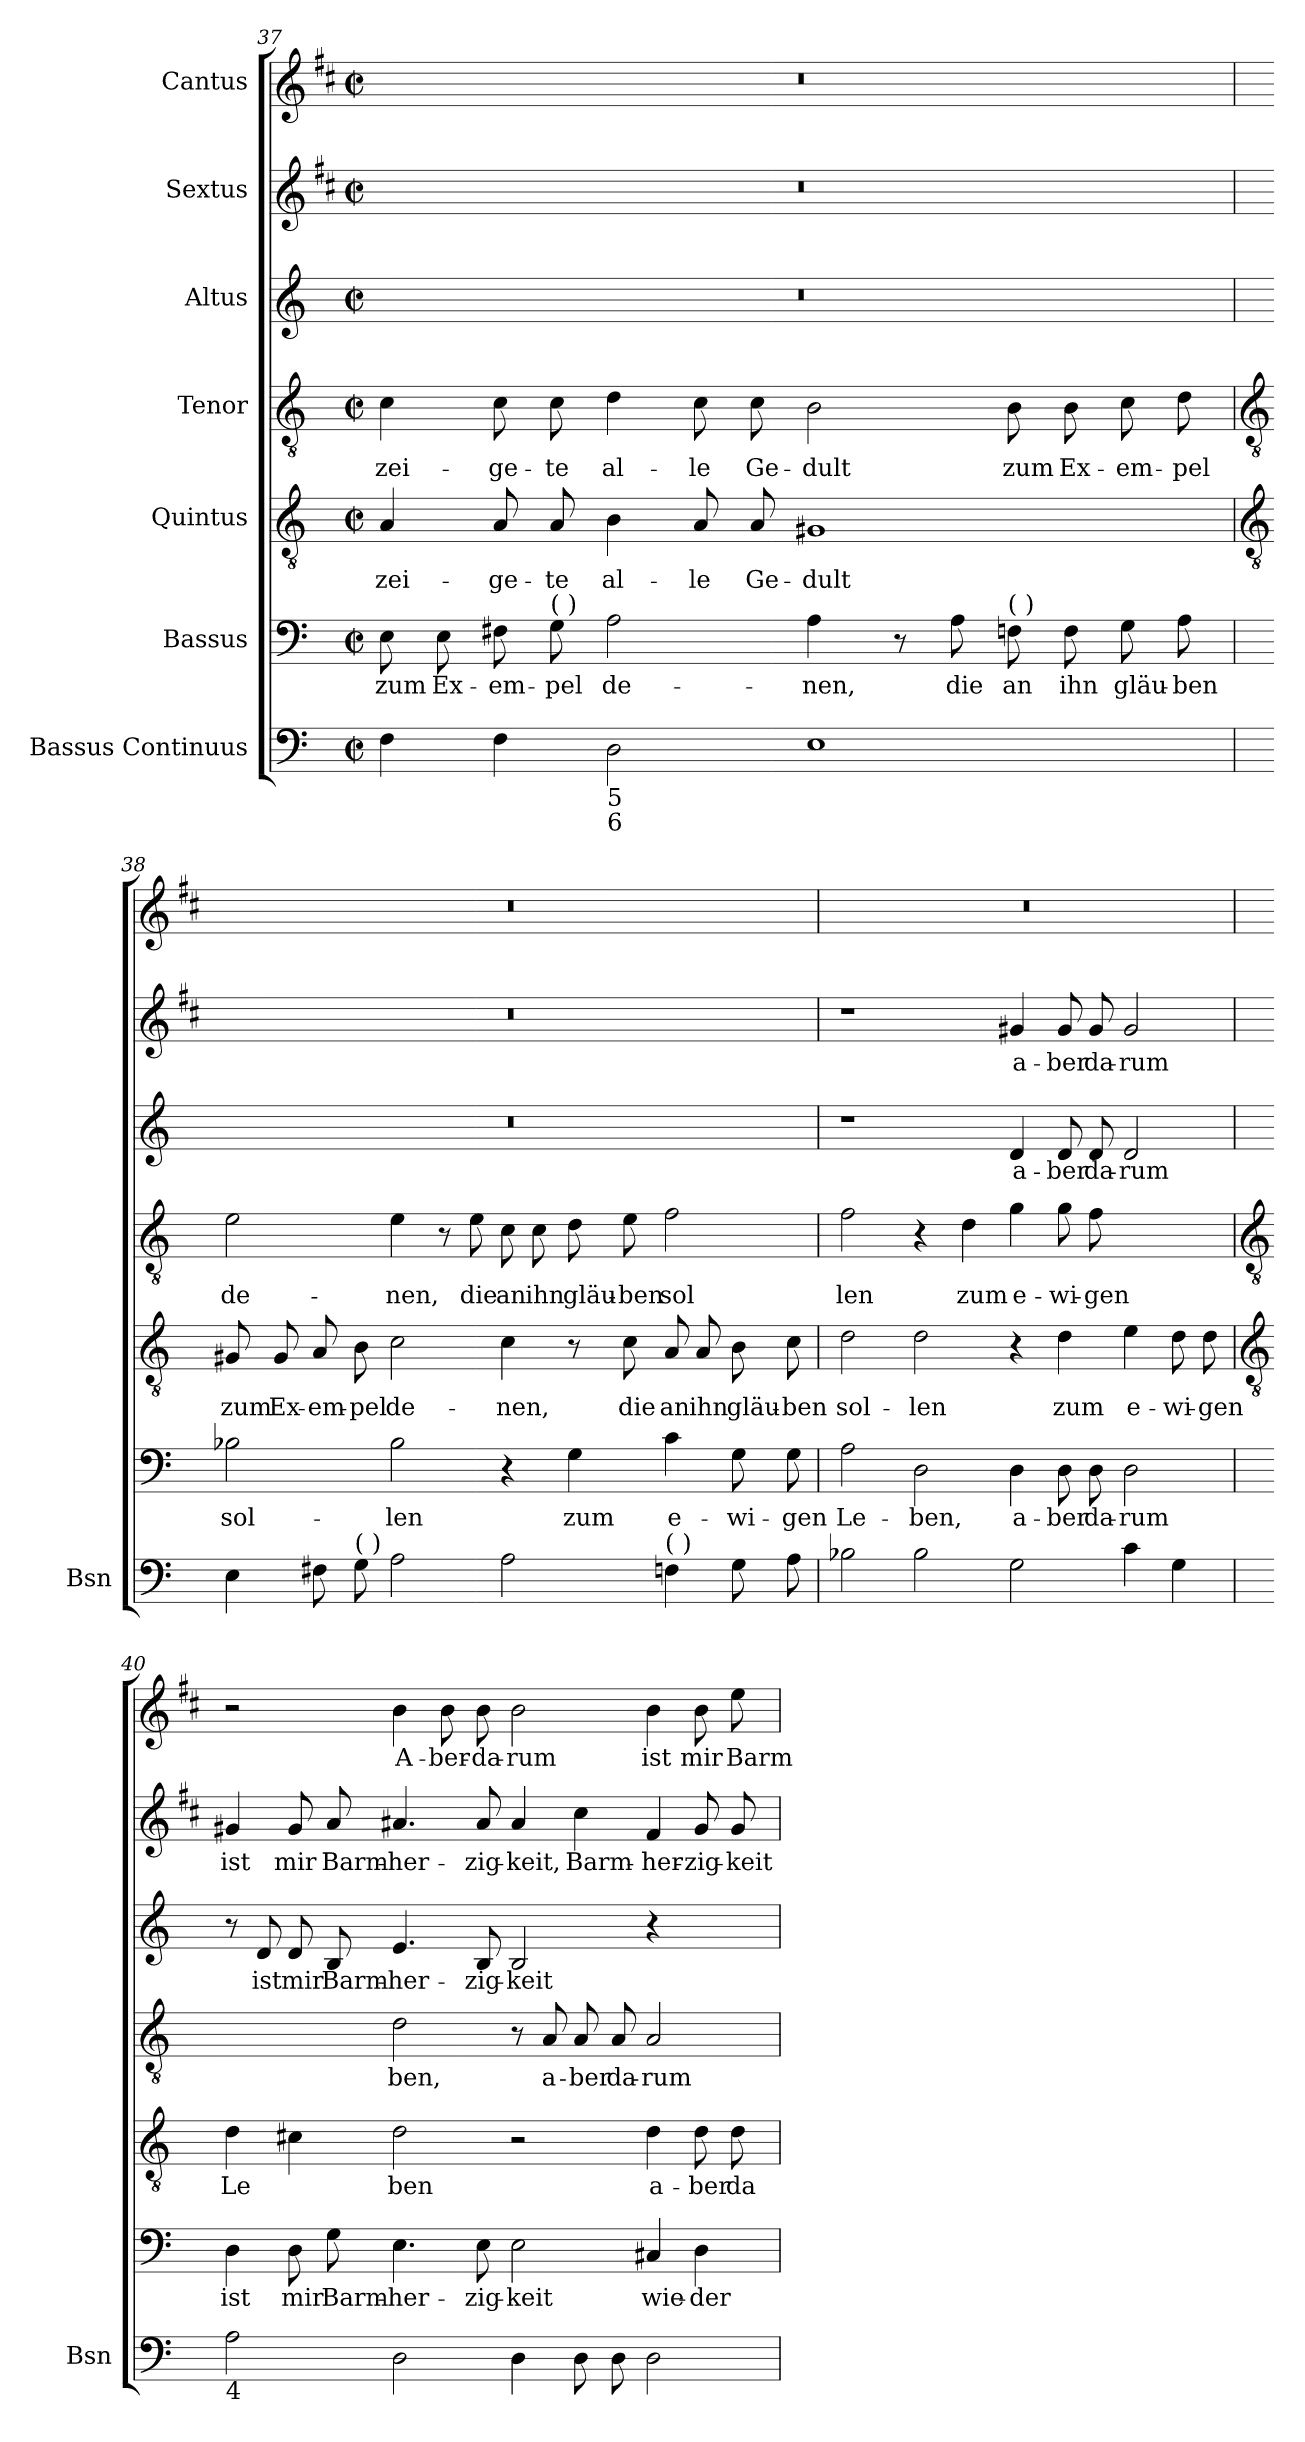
**kern	**kern	**text	**kern	**text	**kern	**text	**kern	**text	**kern	**text	**kern	**text
*part7	*part6	*part6	*part5	*part5	*part4	*part4	*part3	*part3	*part2	*part2	*part1	*part1
*staff7	*staff6	*staff6	*staff5	*staff5	*staff4	*staff4	*staff3	*staff3	*staff2	*staff2	*staff1	*staff1
*I"Bassus Continuus	*I"Bassus	*	*I"Quintus	*	*I"Tenor	*	*I"Altus	*	*I"Sextus	*	*I"Cantus	*
*I'Bsn	*	*	*	*	*	*	*	*	*	*	*	*
!!LO:LB:g=z
*clefF4	*clefF4	*	*clefGv2	*	*clefGv2	*	*clefG2	*	*clefG2	*	*clefG2	*
*	*	*	*	*	*	*	*	*	*ITrd1c2	*	*ITrd1c2	*
*k[]	*k[]	*	*k[]	*	*k[]	*	*k[]	*	*k[]	*	*k[]	*
*C:	*C:	*	*C:	*	*C:	*	*C:	*	*C:	*	*C:	*
*M4/2	*M4/2	*	*M4/2	*	*M4/2	*	*M4/2	*	*M4/2	*	*M4/2	*
*met(c|)	*met(c|)	*	*met(c|)	*	*met(c|)	*	*met(c|)	*	*met(c|)	*	*met(c|)	*
=37	=37	=37	=37	=37	=37	=37	=37	=37	=37	=37	=37	=37
!	!	!LO:LY:b	!	!LO:LY:b	!	!LO:LY:b	!	!	!	!	!	!
4F	8E	zum	4A	-zei-	4c	-zei-	0r	.	0r	.	0r	.
!	!	!LO:LY:b	!	!	!	!	!	!	!	!	!	!
.	8E	Ex-	.	.	.	.	.	.	.	.	.	.
!	!	!LO:LY:b	!	!LO:LY:b	!	!LO:LY:b	!	!	!	!	!	!
4F	8F#X	-em-	8A	-ge-	8c	-ge-	.	.	.	.	.	.
!	!LO:TX:a:t=(  )	!	!	!	!	!	!	!	!	!	!	!
!	!	!LO:LY:b	!	!LO:LY:b	!	!LO:LY:b	!	!	!	!	!	!
.	8G	-pel	8A	-te	8c	-te	.	.	.	.	.	.
!LO:TX:b:t=5	!	!	!	!	!	!	!	!	!	!	!	!
!LO:TX:b:t=6	!	!	!	!	!	!	!	!	!	!	!	!
!	!	!LO:LY:b	!	!LO:LY:b	!	!LO:LY:b	!	!	!	!	!	!
2D	2A	de-	4B	al-	4d	al-	.	.	.	.	.	.
!	!	!	!	!LO:LY:b	!	!LO:LY:b	!	!	!	!	!	!
.	.	.	8A	-le	8c	-le	.	.	.	.	.	.
!	!	!	!	!LO:LY:b	!	!LO:LY:b	!	!	!	!	!	!
.	.	.	8A	Ge-	8c	Ge-	.	.	.	.	.	.
!	!	!LO:LY:b	!	!LO:LY:b	!	!LO:LY:b	!	!	!	!	!	!
1E	4A	-nen,	1G#X	-dult	2B	-dult	.	.	.	.	.	.
.	8r	.	.	.	.	.	.	.	.	.	.	.
!	!	!LO:LY:b	!	!	!	!	!	!	!	!	!	!
.	8A	die	.	.	.	.	.	.	.	.	.	.
!	!LO:TX:a:t=(  )	!	!	!	!	!	!	!	!	!	!	!
!	!	!LO:LY:b	!	!	!	!LO:LY:b	!	!	!	!	!	!
.	8Fn	an	.	.	8B	zum	.	.	.	.	.	.
!	!	!LO:LY:b	!	!	!	!LO:LY:b	!	!	!	!	!	!
.	8F	ihn	.	.	8B	Ex-	.	.	.	.	.	.
!	!	!LO:LY:b	!	!	!	!LO:LY:b	!	!	!	!	!	!
.	8G	gläu-	.	.	8c	-em-	.	.	.	.	.	.
!	!	!LO:LY:b	!	!	!	!LO:LY:b	!	!	!	!	!	!
.	8A	-ben	.	.	8d	-pel	.	.	.	.	.	.
!!LO:LB:g=z
=38	=38	=38	=38	=38	=38	=38	=38	=38	=38	=38	=38	=38
*	*	*	*clefGv2	*	*clefGv2	*	*	*	*	*	*	*
!	!	!LO:LY:b	!	!LO:LY:b	!	!LO:LY:b	!	!	!	!	!	!
4E	2B-X	sol-	8G#X	zum	2e	de-	0r	.	0r	.	0r	.
!	!	!	!	!LO:LY:b	!	!	!	!	!	!	!	!
.	.	.	8G#	Ex-	.	.	.	.	.	.	.	.
!	!	!	!	!LO:LY:b	!	!	!	!	!	!	!	!
8F#	.	.	8A	-em-	.	.	.	.	.	.	.	.
!LO:TX:a:t=(  )	!	!	!	!	!	!	!	!	!	!	!	!
!	!	!	!	!LO:LY:b	!	!	!	!	!	!	!	!
8G	.	.	8B	-pel	.	.	.	.	.	.	.	.
!	!	!LO:LY:b	!	!LO:LY:b	!	!LO:LY:b	!	!	!	!	!	!
2A	2B-	-len	2c	de-	4e	-nen,	.	.	.	.	.	.
.	.	.	.	.	8r	.	.	.	.	.	.	.
!	!	!	!	!	!	!LO:LY:b	!	!	!	!	!	!
.	.	.	.	.	8e	die	.	.	.	.	.	.
!	!	!	!	!LO:LY:b	!	!LO:LY:b	!	!	!	!	!	!
2A	4r	.	4c	-nen,	8c	an	.	.	.	.	.	.
!	!	!	!	!	!	!LO:LY:b	!	!	!	!	!	!
.	.	.	.	.	8c	ihn	.	.	.	.	.	.
!	!	!LO:LY:b	!	!	!	!LO:LY:b	!	!	!	!	!	!
.	4G	zum	8r	.	8d	gläu-	.	.	.	.	.	.
!	!	!	!	!LO:LY:b	!	!LO:LY:b	!	!	!	!	!	!
.	.	.	8c	die	8e	-ben	.	.	.	.	.	.
!LO:TX:a:t=(  )	!	!	!	!	!	!	!	!	!	!	!	!
!	!	!LO:LY:b	!	!LO:LY:b	!	!LO:LY:b	!	!	!	!	!	!
4F	4c	e-	8A	an	2f	sol	.	.	.	.	.	.
!	!	!	!	!LO:LY:b	!	!	!	!	!	!	!	!
.	.	.	8A	ihn	.	.	.	.	.	.	.	.
!	!	!LO:LY:b	!	!LO:LY:b	!	!	!	!	!	!	!	!
8G	8G	-wi-	8B	gläu-	.	.	.	.	.	.	.	.
!	!	!LO:LY:b	!	!LO:LY:b	!	!	!	!	!	!	!	!
8A	8G	-gen	8c	-ben	.	.	.	.	.	.	.	.
!!LO:LB:g=z
=39	=39	=39	=39	=39	=39	=39	=39	=39	=39	=39	=39	=39
!	!	!LO:LY:b	!	!LO:LY:b	!	!LO:LY:b	!	!	!	!	!	!
2B-X	2A	Le-	2d	sol-	2f	len	1r	.	1r	.	0r	.
!	!	!LO:LY:b	!	!LO:LY:b	!	!	!	!	!	!	!	!
2B-	2D	-ben,	2d	-len	4r	.	.	.	.	.	.	.
!	!	!	!	!	!	!LO:LY:b	!	!	!	!	!	!
.	.	.	.	.	4d	zum	.	.	.	.	.	.
!	!	!LO:LY:b	!	!	!	!LO:LY:b	!	!LO:LY:b	!	!LO:LY:b	!	!
2G	4D	a-	4r	.	4g	e-	4d	a-	4f#X	a-	.	.
!	!	!LO:LY:b	!	!LO:LY:b	!	!LO:LY:b	!	!LO:LY:b	!	!LO:LY:b	!	!
.	8D	-ber	4d	zum	8g	-wi-	8d	-ber	8f#	-ber	.	.
!	!	!LO:LY:b	!	!	!	!LO:LY:b	!	!LO:LY:b	!	!LO:LY:b	!	!
.	8D	da-	.	.	8f	-gen	8d	da-	8f#	da-	.	.
!	!	!LO:LY:b	!	!LO:LY:b	!	!LO:LY:b	!	!LO:LY:b	!	!LO:LY:b	!	!
4c	2D	-rum	4e	e-	[2eyy	Le	2d	-rum	2f#	-rum	.	.
!	!	!	!	!LO:LY:b	!	!	!	!	!	!	!	!
4G	.	.	8d	-wi-	.	.	.	.	.	.	.	.
!	!	!	!	!LO:LY:b	!	!	!	!	!	!	!	!
.	.	.	8d	-gen	.	.	.	.	.	.	.	.
!!LO:LB:g=z
=40	=40	=40	=40	=40	=40	=40	=40	=40	=40	=40	=40	=40
*	*	*	*clefGv2	*	*clefGv2	*	*	*	*	*	*	*
!LO:TX:b:t=4	!	!	!	!	!	!	!	!	!	!	!	!
!	!	!LO:LY:b	!	!LO:LY:b	!	!	!	!	!	!LO:LY:b	!	!
2A	4D	ist	4d	Le	2eyy]	.	8r	.	4f#	ist	2r	.
!	!	!	!	!	!	!	!	!LO:LY:b	!	!	!	!
.	.	.	.	.	.	.	8d	ist	.	.	.	.
!	!	!LO:LY:b	!	!	!	!	!	!LO:LY:b	!	!LO:LY:b	!	!
.	8D	mir	4c#X	.	.	.	8d	mir	8f#	mir	.	.
!	!	!LO:LY:b	!	!	!	!	!	!LO:LY:b	!	!LO:LY:b	!	!
.	8G	Barm-	.	.	.	.	8B	Barm-	8g	Barm-	.	.
!	!	!LO:LY:b	!	!LO:LY:b	!	!LO:LY:b	!	!LO:LY:b	!	!LO:LY:b	!	!LO:LY:b
2D	4.E	-her-	2d	ben	2d	ben,	4.e	-her-	4.g#X	-her-	4a	A-
!	!	!	!	!	!	!	!	!	!	!	!	!LO:LY:b
.	.	.	.	.	.	.	.	.	.	.	8a	-ber-
!	!	!LO:LY:b	!	!	!	!	!	!LO:LY:b	!	!LO:LY:b	!	!LO:LY:b
.	8E	-zig-	.	.	.	.	8B	-zig-	8g#	-zig-	8a	-da-
!	!	!LO:LY:b	!	!	!	!	!	!LO:LY:b	!	!LO:LY:b	!	!LO:LY:b
4D	2E	-keit	2r	.	8r	.	2B	-keit	4g#	-keit,	2a	-rum
!	!	!	!	!	!	!LO:LY:b	!	!	!	!	!	!
.	.	.	.	.	8A	a-	.	.	.	.	.	.
!	!	!	!	!	!	!LO:LY:b	!	!	!	!LO:LY:b	!	!
8D	.	.	.	.	8A	-ber	.	.	4b	Barm-	.	.
!	!	!	!	!	!	!LO:LY:b	!	!	!	!	!	!
8D	.	.	.	.	8A	da-	.	.	.	.	.	.
!	!	!LO:LY:b	!	!LO:LY:b	!	!LO:LY:b	!	!	!	!LO:LY:b	!	!LO:LY:b
2D	4C#X	wie-	4d	a-	2A	-rum	4r	.	4e	-her-	4a	ist
!	!	!LO:LY:b	!	!LO:LY:b	!	!	!	!LO:LY:b	!	!LO:LY:b	!	!LO:LY:b
.	4D	-der-	8d	-ber	.	.	[4Byy	wie	8f#	-zig-	8a	mir
!	!	!	!	!LO:LY:b	!	!	!	!	!	!LO:LY:b	!	!LO:LY:b
.	.	.	8d	da-	.	.	.	.	8f#	-keit	8dd	Barm-
=	=	=	=	=	=	=	=	=	=	=	=	=
*-	*-	*-	*-	*-	*-	*-	*-	*-	*-	*-	*-	*-
